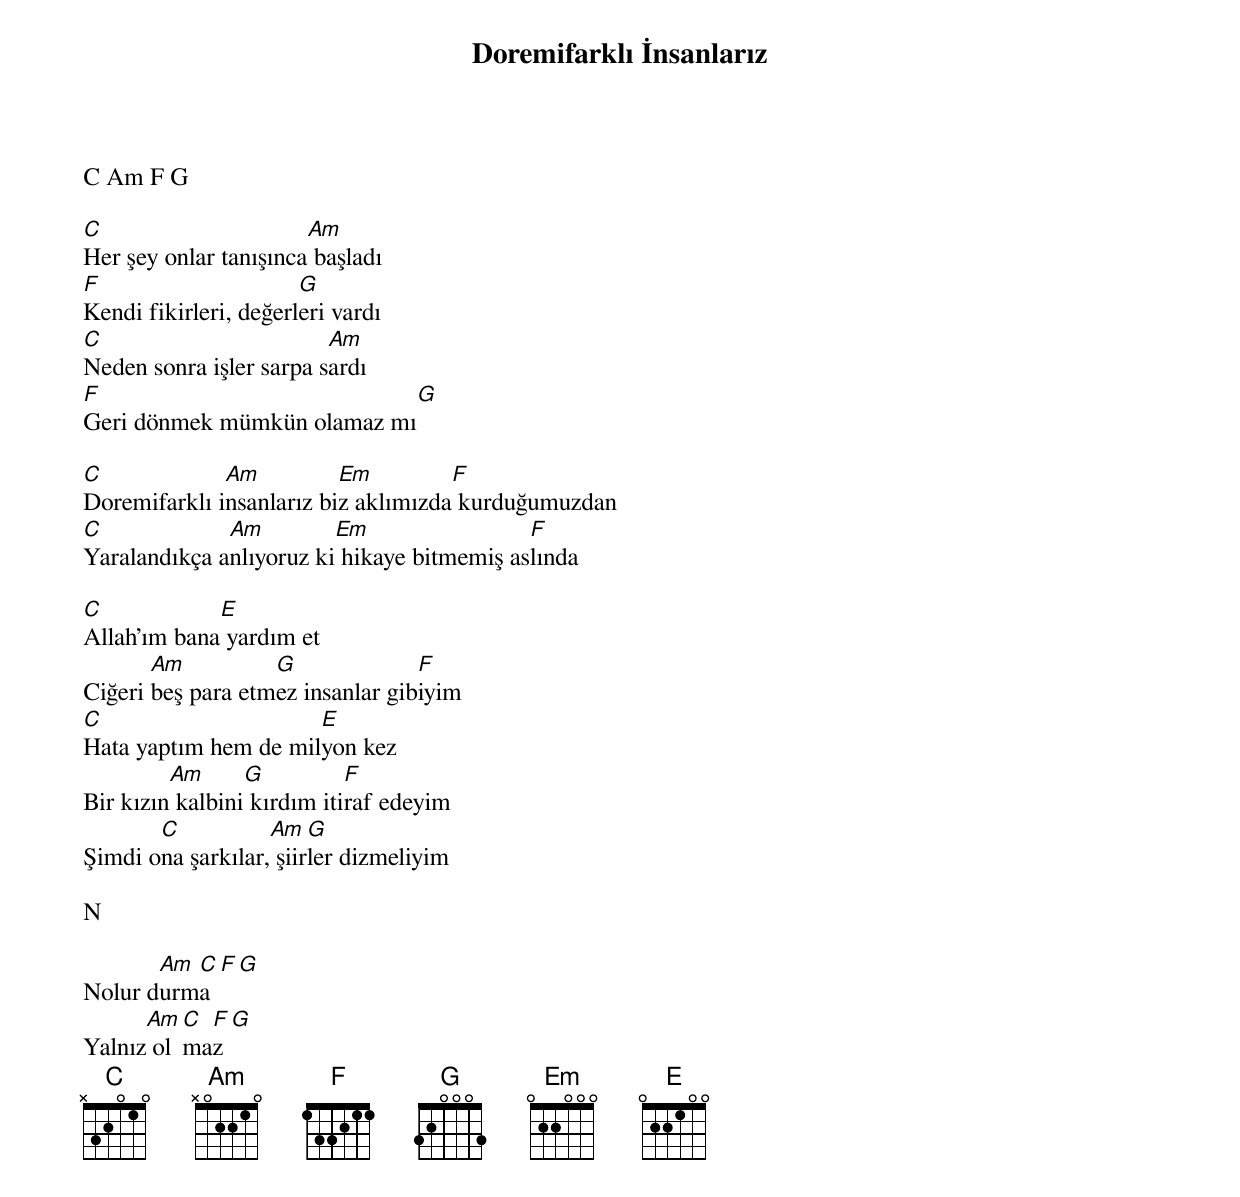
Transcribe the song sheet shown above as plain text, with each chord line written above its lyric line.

{title: Doremifarklı İnsanlarız}
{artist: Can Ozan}

C Am F G

C                      Am
Her şey onlar tanışınca başladı
F                      G
Kendi fikirleri, değerleri vardı
C                        Am
Neden sonra işler sarpa sardı
F                           G
Geri dönmek mümkün olamaz mı

C             Am          Em         F
Doremifarklı insanlarız biz aklımızda kurduğumuzdan
C             Am         Em                 F
Yaralandıkça anlıyoruz ki hikaye bitmemiş aslında

C            E
Allah'ım bana yardım et
       Am          G              F
Ciğeri beş para etmez insanlar gibiyim
C                     E
Hata yaptım hem de milyon kez
         Am      G          F
Bir kızın kalbini kırdım itiraf edeyim
       C           Am   G
Şimdi ona şarkılar, şiirler dizmeliyim

N

       Am C F G
Nolur durma
      Am C F G
Yalnız olmaz
